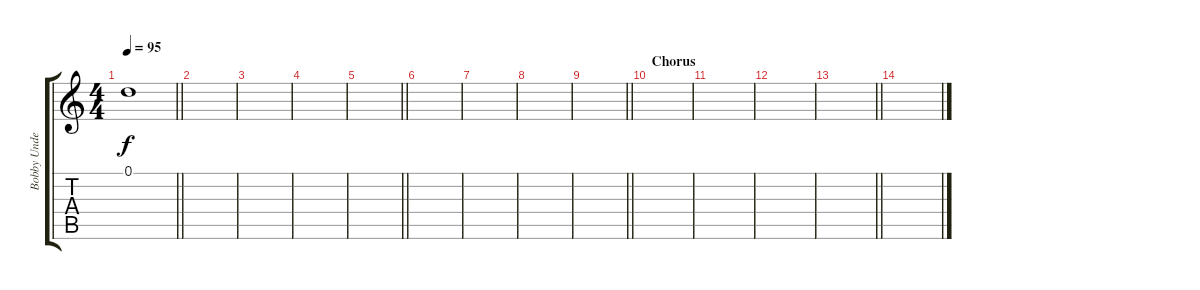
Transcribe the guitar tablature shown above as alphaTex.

\track ("Bobby Undertaker (Studio)" "Bobby Unde") {instrument overdrivenguitar}
\staff {score tabs}
\tuning (D4 A3 F3 C3 G2 C2) {hide}
\ts (4 4)
\tempo 95
\clef g2
\barLineRight lightlight
\ks c
0.1{t}.1{dy f volume 0} |
\section ("" "")
|
|
|
\barLineRight lightlight
|
\section ("" "")
|
|
|
\barLineRight lightlight
|
\section ("" "Chorus")
|
|
|
\barLineRight lightlight
|
\section ("" "")
